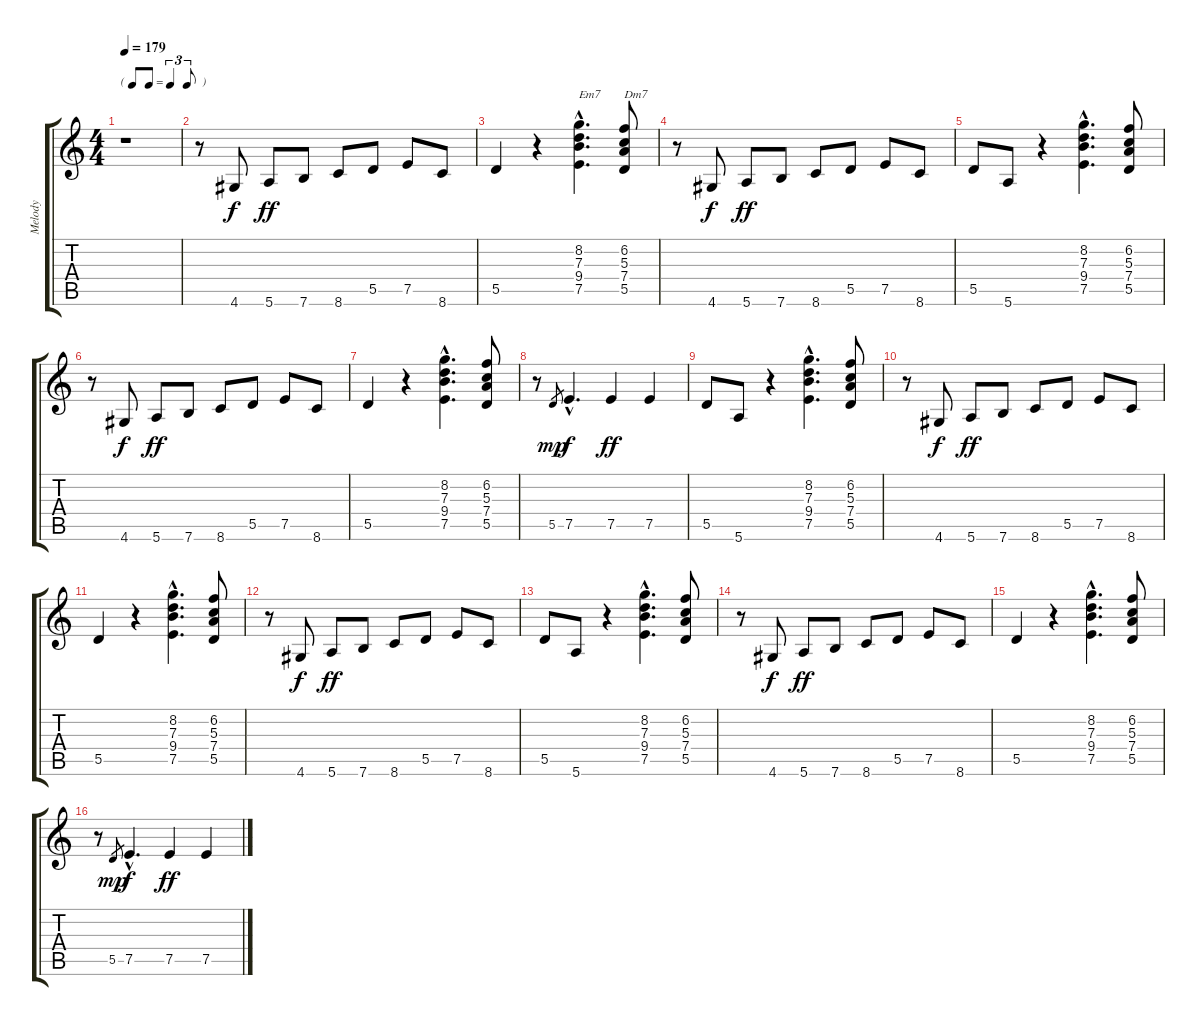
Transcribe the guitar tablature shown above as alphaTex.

\track ("Melody" "Melody") {instrument acousticguitarnylon}
\staff {score tabs}
\tuning (E4 B3 G3 D3 A2 E2) {hide}
\ts (4 4)
\tf triplet8th
\tempo 179
\clef g2
\ks c
r.1{dy f instrument acousticguitarnylon} |
r.8 4.6.8 5.6.8{dy ff} 7.6.8 8.6.8 5.5.8 7.5.8 8.6.8 |
5.5.4 r.4 (8.2{hac} 7.3{hac} 9.4{hac} 7.5{hac}).4{d txt "Em7"} (6.2 5.3 7.4 5.5).8{txt "Dm7"} |
r.8 4.6.8{dy f} 5.6.8{dy ff} 7.6.8 8.6.8 5.5.8 7.5.8 8.6.8 |
5.5.8 5.6.8 r.4 (8.2{hac} 7.3{hac} 9.4{hac} 7.5{hac}).4{d} (6.2 5.3 7.4 5.5).8 |
r.8 4.6.8{dy f} 5.6.8{dy ff} 7.6.8 8.6.8 5.5.8 7.5.8 8.6.8 |
5.5.4 r.4 (8.2{hac} 7.3{hac} 9.4{hac} 7.5{hac}).4{d} (6.2 5.3 7.4 5.5).8 |
r.8 5.5.8{gr dy mp} 7.5{hac}.4{d dy f} 7.5.4{dy ff} 7.5.4 |
5.5.8 5.6.8 r.4 (8.2{hac} 7.3{hac} 9.4{hac} 7.5{hac}).4{d} (6.2 5.3 7.4 5.5).8 |
r.8 4.6.8{dy f} 5.6.8{dy ff} 7.6.8 8.6.8 5.5.8 7.5.8 8.6.8 |
5.5.4 r.4 (8.2{hac} 7.3{hac} 9.4{hac} 7.5{hac}).4{d} (6.2 5.3 7.4 5.5).8 |
r.8 4.6.8{dy f} 5.6.8{dy ff} 7.6.8 8.6.8 5.5.8 7.5.8 8.6.8 |
5.5.8 5.6.8 r.4 (8.2{hac} 7.3{hac} 9.4{hac} 7.5{hac}).4{d} (6.2 5.3 7.4 5.5).8 |
r.8 4.6.8{dy f} 5.6.8{dy ff} 7.6.8 8.6.8 5.5.8 7.5.8 8.6.8 |
5.5.4 r.4 (8.2{hac} 7.3{hac} 9.4{hac} 7.5{hac}).4{d} (6.2 5.3 7.4 5.5).8 |
r.8 5.5.8{gr dy mp} 7.5{hac}.4{d dy f} 7.5.4{dy ff} 7.5.4
